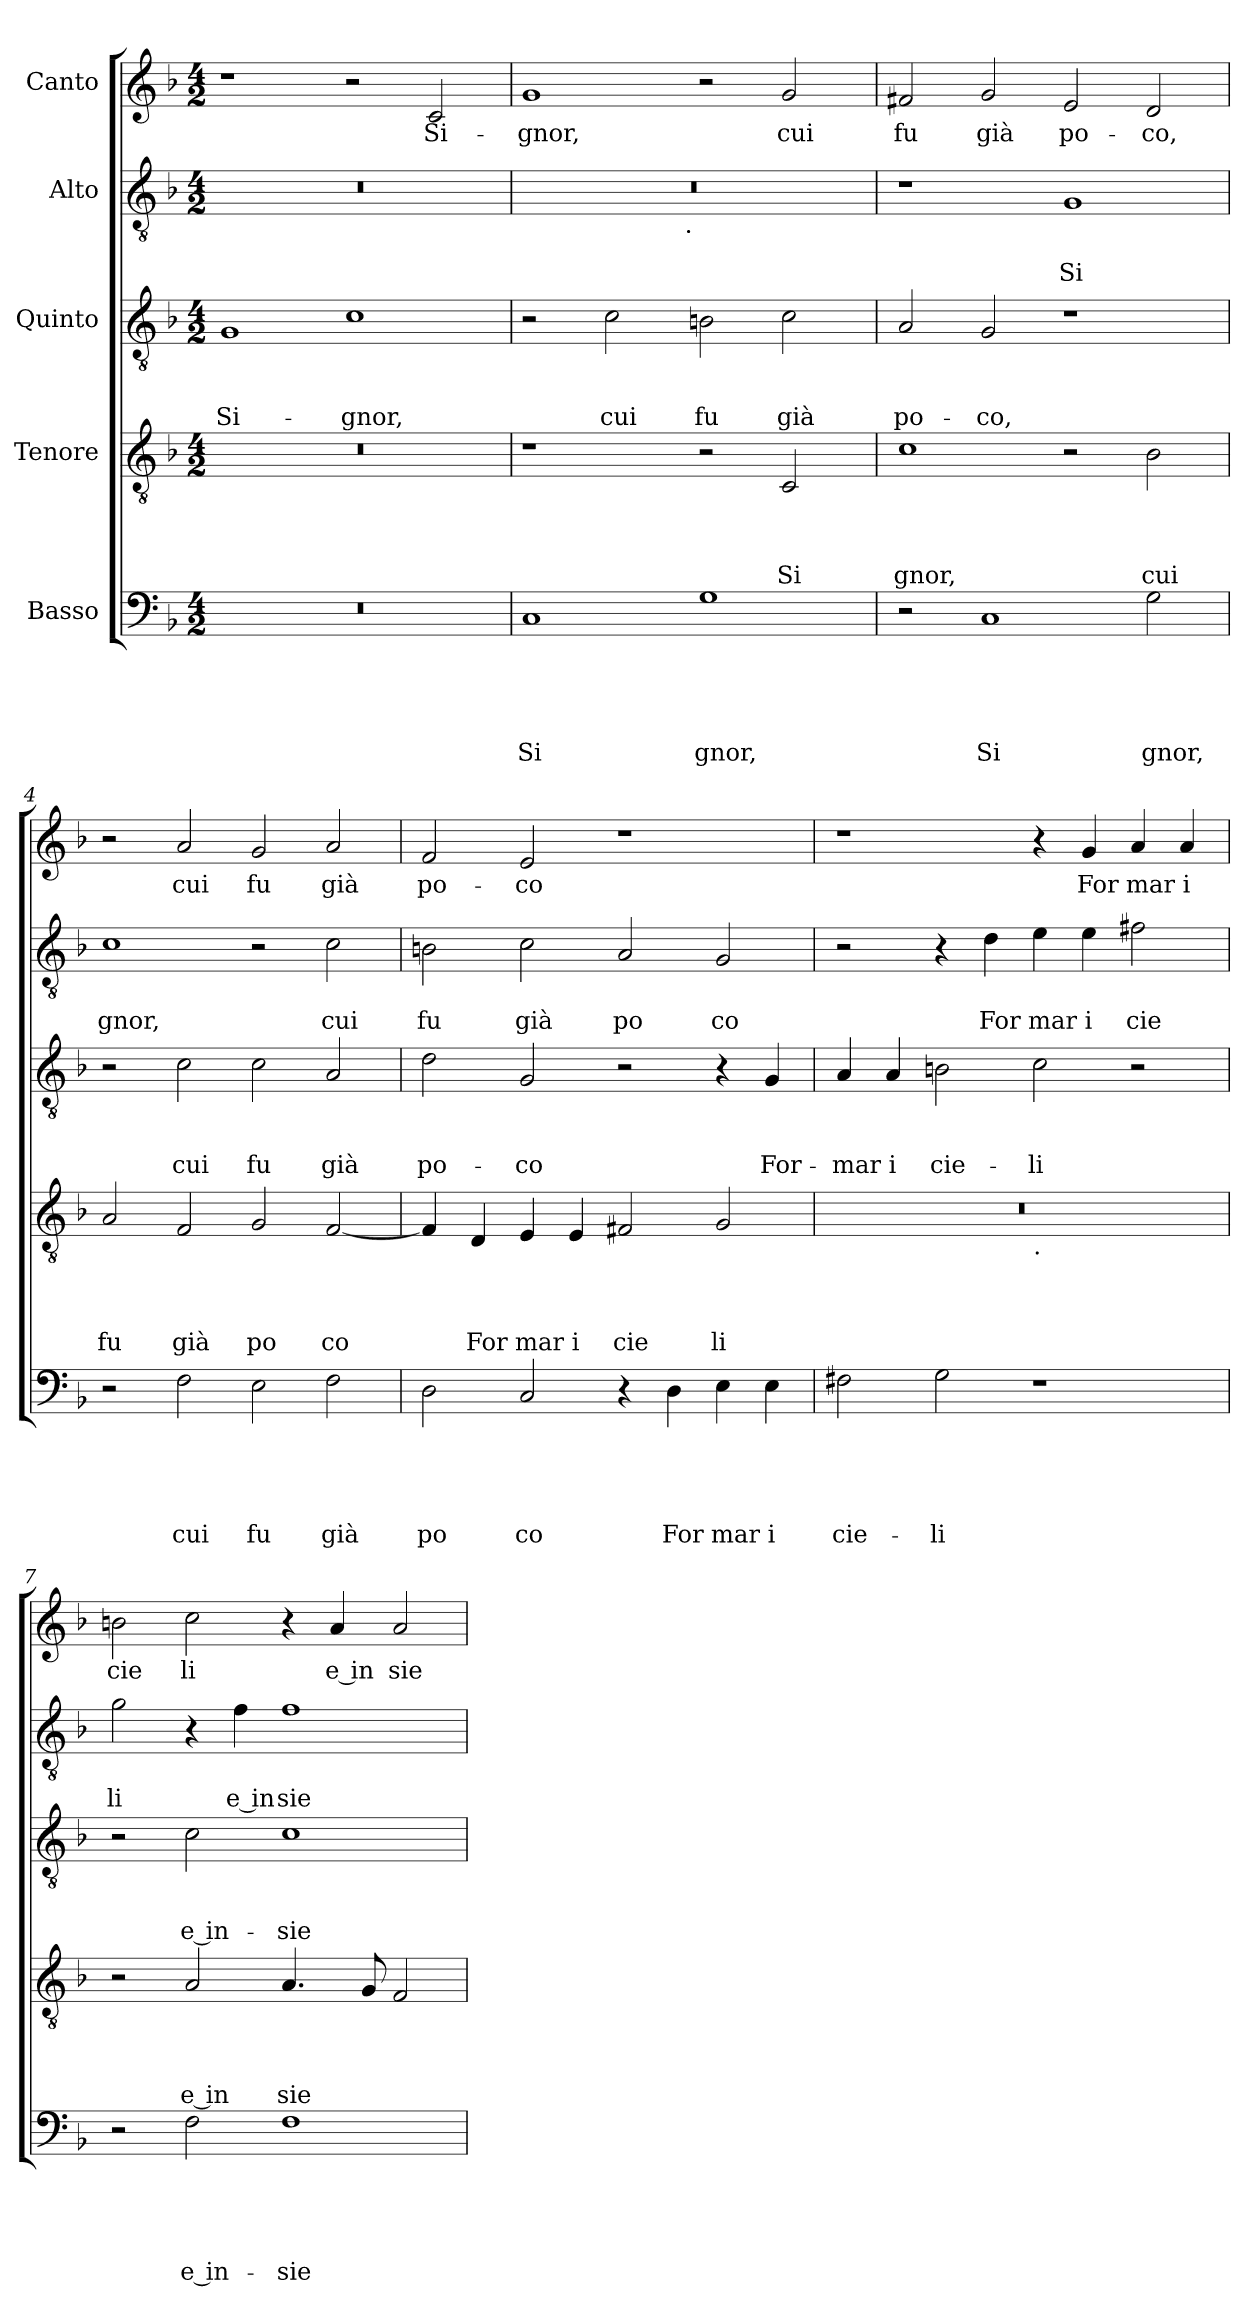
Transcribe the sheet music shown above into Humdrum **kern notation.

**kern	**text	**text	**text	**text	**text	**kern	**text	**text	**text	**text	**kern	**text	**text	**text	**kern	**text	**text	**kern	**text
*part5	*part5	*part5	*part5	*part5	*part5	*part4	*part4	*part4	*part4	*part4	*part3	*part3	*part3	*part3	*part2	*part2	*part2	*part1	*part1
*staff5	*staff5	*staff5	*staff5	*staff5	*staff5	*staff4	*staff4	*staff4	*staff4	*staff4	*staff3	*staff3	*staff3	*staff3	*staff2	*staff2	*staff2	*staff1	*staff1
*I"Basso	*	*	*	*	*	*I"Tenore	*	*	*	*	*I"Quinto	*	*	*	*I"Alto	*	*	*I"Canto	*
*clefF4	*	*	*	*	*	*clefGv2	*	*	*	*	*clefGv2	*	*	*	*clefGv2	*	*	*clefG2	*
*k[b-]	*	*	*	*	*	*k[b-]	*	*	*	*	*k[b-]	*	*	*	*k[b-]	*	*	*k[b-]	*
*F:	*	*	*	*	*	*F:	*	*	*	*	*F:	*	*	*	*F:	*	*	*F:	*
*M4/2	*	*	*	*	*	*M4/2	*	*	*	*	*M4/2	*	*	*	*M4/2	*	*	*M4/2	*
=1	=1	=1	=1	=1	=1	=1	=1	=1	=1	=1	=1	=1	=1	=1	=1	=1	=1	=1	=1
!	!	!	!	!	!	!	!	!	!	!	!	!	!	!LO:LY:b	!	!	!	!	!
0r	.	.	.	.	.	0r	.	.	.	.	1G	.	.	Si-	0r	.	.	1r	.
!	!	!	!	!	!	!	!	!	!	!	!	!	!	!LO:LY:b	!	!	!	!	!
.	.	.	.	.	.	.	.	.	.	.	1c	.	.	-gnor,	.	.	.	2r	.
!	!	!	!	!	!	!	!	!	!	!	!	!	!	!	!	!	!	!	!LO:LY:b
.	.	.	.	.	.	.	.	.	.	.	.	.	.	.	.	.	.	2c/	Si-
=2	=2	=2	=2	=2	=2	=2	=2	=2	=2	=2	=2	=2	=2	=2	=2	=2	=2	=2	=2
!	!	!	!	!	!LO:LY:b	!	!	!	!	!	!	!	!	!	!	!	!	!	!LO:LY:b
*	*	*	*	*	*	*	*	*	*	*	*	*	*	*	*^	*	*	*	*
1C	.	.	.	.	Si	1r	.	.	.	.	2r	.	.	.	0r	2ryy	.	.	1g	-gnor,
!	!	!	!	!	!	!	!	!	!	!	!	!	!	!LO:LY:b	!	!	!	!	!	!
.	.	.	.	.	.	.	.	.	.	.	2c\	.	.	cui	.	4...ryy	.	.	.	.
!	!	!	!	!	!	!	!	!	!	!	!	!	!	!	!	!LO:TX:b:t=.	!	!	!	!
.	.	.	.	.	.	.	.	.	.	.	.	.	.	.	.	1ryy	.	.	.	.
!	!	!	!	!	!LO:LY:b	!	!	!	!	!	!	!	!	!LO:LY:b	!	!	!	!	!	!
1G	.	.	.	.	gnor,	2r	.	.	.	.	2Bn\	.	.	fu	.	.	.	.	2r	.
!	!	!	!	!	!	!	!	!	!	!LO:LY:b	!	!	!	!LO:LY:b	!	!	!	!	!	!LO:LY:b
.	.	.	.	.	.	2C/	.	.	.	Si	2c\	.	.	già	.	.	.	.	2g/	cui
.	.	.	.	.	.	.	.	.	.	.	.	.	.	.	.	32ryy	.	.	.	.
=3	=3	=3	=3	=3	=3	=3	=3	=3	=3	=3	=3	=3	=3	=3	=3	=3	=3	=3	=3	=3
!	!	!	!	!	!	!	!	!	!	!LO:LY:b	!	!	!	!LO:LY:b	!	!	!	!	!	!LO:LY:b
*	*	*	*	*	*	*	*	*	*	*	*	*	*	*	*v	*v	*	*	*	*
2r	.	.	.	.	.	1c	.	.	.	gnor,	2A/	.	.	po-	1r	.	.	2f#X/	fu
!	!	!	!	!	!LO:LY:b	!	!	!	!	!	!	!	!	!LO:LY:b	!	!	!	!	!LO:LY:b
1C	.	.	.	.	Si	.	.	.	.	.	2G/	.	.	-co,	.	.	.	2g/	già
!	!	!	!	!	!	!	!	!	!	!	!	!	!	!	!	!	!LO:LY:b	!	!LO:LY:b
.	.	.	.	.	.	2r	.	.	.	.	1r	.	.	.	1G	.	Si	2e/	po-
!	!	!	!	!	!LO:LY:b	!	!	!	!	!LO:LY:b	!	!	!	!	!	!	!	!	!LO:LY:b
2G\	.	.	.	.	gnor,	2B-\	.	.	.	cui	.	.	.	.	.	.	.	2d/	-co,
=4	=4	=4	=4	=4	=4	=4	=4	=4	=4	=4	=4	=4	=4	=4	=4	=4	=4	=4	=4
!	!	!	!	!	!	!	!	!	!	!LO:LY:b	!	!	!	!	!	!	!LO:LY:b	!	!
2r	.	.	.	.	.	2A/	.	.	.	fu	2r	.	.	.	1c	.	gnor,	2r	.
!	!	!	!	!	!LO:LY:b	!	!	!	!	!LO:LY:b	!	!	!	!LO:LY:b	!	!	!	!	!LO:LY:b
2F\	.	.	.	.	cui	2F/	.	.	.	già	2c\	.	.	cui	.	.	.	2a/	cui
!	!	!	!	!	!LO:LY:b	!	!	!	!	!LO:LY:b	!	!	!	!LO:LY:b	!	!	!	!	!LO:LY:b
2E\	.	.	.	.	fu	2G/	.	.	.	po	2c\	.	.	fu	2r	.	.	2g/	fu
!	!	!	!	!	!LO:LY:b	!	!	!	!	!LO:LY:b	!	!	!	!LO:LY:b	!	!	!LO:LY:b	!	!LO:LY:b
2F\	.	.	.	.	già	[<2F/	.	.	.	co	2A/	.	.	già	2c\	.	cui	2a/	già
=5	=5	=5	=5	=5	=5	=5	=5	=5	=5	=5	=5	=5	=5	=5	=5	=5	=5	=5	=5
!	!	!	!	!	!LO:LY:b	!	!	!	!	!	!	!	!	!LO:LY:b	!	!	!LO:LY:b	!	!LO:LY:b
2D\	.	.	.	.	po	4F/]	.	.	.	.	2d\	.	.	po-	2Bn\	.	fu	2f/	po-
!	!	!	!	!	!	!	!	!	!	!LO:LY:b	!	!	!	!	!	!	!	!	!
.	.	.	.	.	.	4D/	.	.	.	For	.	.	.	.	.	.	.	.	.
!	!	!	!	!	!LO:LY:b	!	!	!	!	!LO:LY:b	!	!	!	!LO:LY:b	!	!	!LO:LY:b	!	!LO:LY:b
2C/	.	.	.	.	co	4E/	.	.	.	mar	2G/	.	.	-co	2c\	.	già	2e/	-co
!	!	!	!	!	!	!	!	!	!	!LO:LY:b	!	!	!	!	!	!	!	!	!
.	.	.	.	.	.	4E/	.	.	.	i	.	.	.	.	.	.	.	.	.
!	!	!	!	!	!	!	!	!	!	!LO:LY:b	!	!	!	!	!	!	!LO:LY:b	!	!
4r	.	.	.	.	.	2F#X/	.	.	.	cie	2r	.	.	.	2A/	.	po	1r	.
!	!	!	!	!	!LO:LY:b	!	!	!	!	!	!	!	!	!	!	!	!	!	!
4D\	.	.	.	.	For	.	.	.	.	.	.	.	.	.	.	.	.	.	.
!	!	!	!	!	!LO:LY:b	!	!	!	!	!LO:LY:b	!	!	!	!	!	!	!LO:LY:b	!	!
4E\	.	.	.	.	mar	2G/	.	.	.	li	4r	.	.	.	2G/	.	co	.	.
!	!	!	!	!	!LO:LY:b	!	!	!	!	!	!	!	!	!LO:LY:b	!	!	!	!	!
4E\	.	.	.	.	i	.	.	.	.	.	4G/	.	.	For-	.	.	.	.	.
!!LO:LB:g=z
=6	=6	=6	=6	=6	=6	=6	=6	=6	=6	=6	=6	=6	=6	=6	=6	=6	=6	=6	=6
!	!	!	!	!	!LO:LY:b	!	!	!	!	!	!	!	!	!LO:LY:b	!	!	!	!	!
*	*	*	*	*	*	*^	*	*	*	*	*	*	*	*	*	*	*	*	*
2F#X\	.	.	.	.	cie-	0r	1ryy	.	.	.	.	4A/	.	.	-mar	2r	.	.	1r	.
!	!	!	!	!	!	!	!	!	!	!	!	!	!	!	!LO:LY:b	!	!	!	!	!
.	.	.	.	.	.	.	.	.	.	.	.	4A/	.	.	i	.	.	.	.	.
!	!	!	!	!	!LO:LY:b	!	!	!	!	!	!	!	!	!	!LO:LY:b	!	!	!	!	!
2G\	.	.	.	.	-li	.	.	.	.	.	.	2Bn\	.	.	cie-	4r	.	.	.	.
!	!	!	!	!	!	!	!	!	!	!	!	!	!	!	!	!	!	!LO:LY:b	!	!
.	.	.	.	.	.	.	.	.	.	.	.	.	.	.	.	4d\	.	For	.	.
!	!	!	!	!	!	!	!LO:TX:b:t=.	!	!	!	!	!	!	!	!	!	!	!	!	!
!	!	!	!	!	!	!	!	!	!	!	!	!	!	!	!LO:LY:b	!	!	!LO:LY:b	!	!
1r	.	.	.	.	.	.	1ryy	.	.	.	.	2c\	.	.	-li	4e\	.	mar	4r	.
!	!	!	!	!	!	!	!	!	!	!	!	!	!	!	!	!	!	!LO:LY:b	!	!LO:LY:b
.	.	.	.	.	.	.	.	.	.	.	.	.	.	.	.	4e\	.	i	4g/	For
!	!	!	!	!	!	!	!	!	!	!	!	!	!	!	!	!	!	!LO:LY:b	!	!LO:LY:b
.	.	.	.	.	.	.	.	.	.	.	.	2r	.	.	.	2f#X\	.	cie	4a/	mar
!	!	!	!	!	!	!	!	!	!	!	!	!	!	!	!	!	!	!	!	!LO:LY:b
.	.	.	.	.	.	.	.	.	.	.	.	.	.	.	.	.	.	.	4a/	i
=7	=7	=7	=7	=7	=7	=7	=7	=7	=7	=7	=7	=7	=7	=7	=7	=7	=7	=7	=7	=7
!	!	!	!	!	!	!	!	!	!	!	!	!	!	!	!	!	!	!LO:LY:b	!	!LO:LY:b
*	*	*	*	*	*	*v	*v	*	*	*	*	*	*	*	*	*	*	*	*	*
2r	.	.	.	.	.	2r	.	.	.	.	2r	.	.	.	2g\	.	li	2bn\	cie
!	!	!	!	!	!LO:LY:b:rj	!	!	!	!	!LO:LY:b:rj	!	!	!	!LO:LY:b:rj	!	!	!	!	!LO:LY:b
2F\	.	.	.	.	e in-	2A/	.	.	.	e in	2c\	.	.	e in-	4r	.	.	2cc\	li
!	!	!	!	!	!	!	!	!	!	!	!	!	!	!	!	!	!LO:LY:b:rj	!	!
.	.	.	.	.	.	.	.	.	.	.	.	.	.	.	4f\	.	e in	.	.
!	!	!	!	!	!LO:LY:b	!	!	!	!	!LO:LY:b	!	!	!	!LO:LY:b	!	!	!LO:LY:b	!	!
1F	.	.	.	.	-sie-	4.A/	.	.	.	sie	1c	.	.	-sie-	1f	.	sie	4r	.
!	!	!	!	!	!	!	!	!	!	!	!	!	!	!	!	!	!	!	!LO:LY:b:rj
.	.	.	.	.	.	.	.	.	.	.	.	.	.	.	.	.	.	4a/	e in
.	.	.	.	.	.	8G/	.	.	.	.	.	.	.	.	.	.	.	.	.
!	!	!	!	!	!	!	!	!	!	!	!	!	!	!	!	!	!	!	!LO:LY:b
.	.	.	.	.	.	2F/	.	.	.	.	.	.	.	.	.	.	.	2a/	sie
=	=	=	=	=	=	=	=	=	=	=	=	=	=	=	=	=	=	=	=
*-	*-	*-	*-	*-	*-	*-	*-	*-	*-	*-	*-	*-	*-	*-	*-	*-	*-	*-	*-
